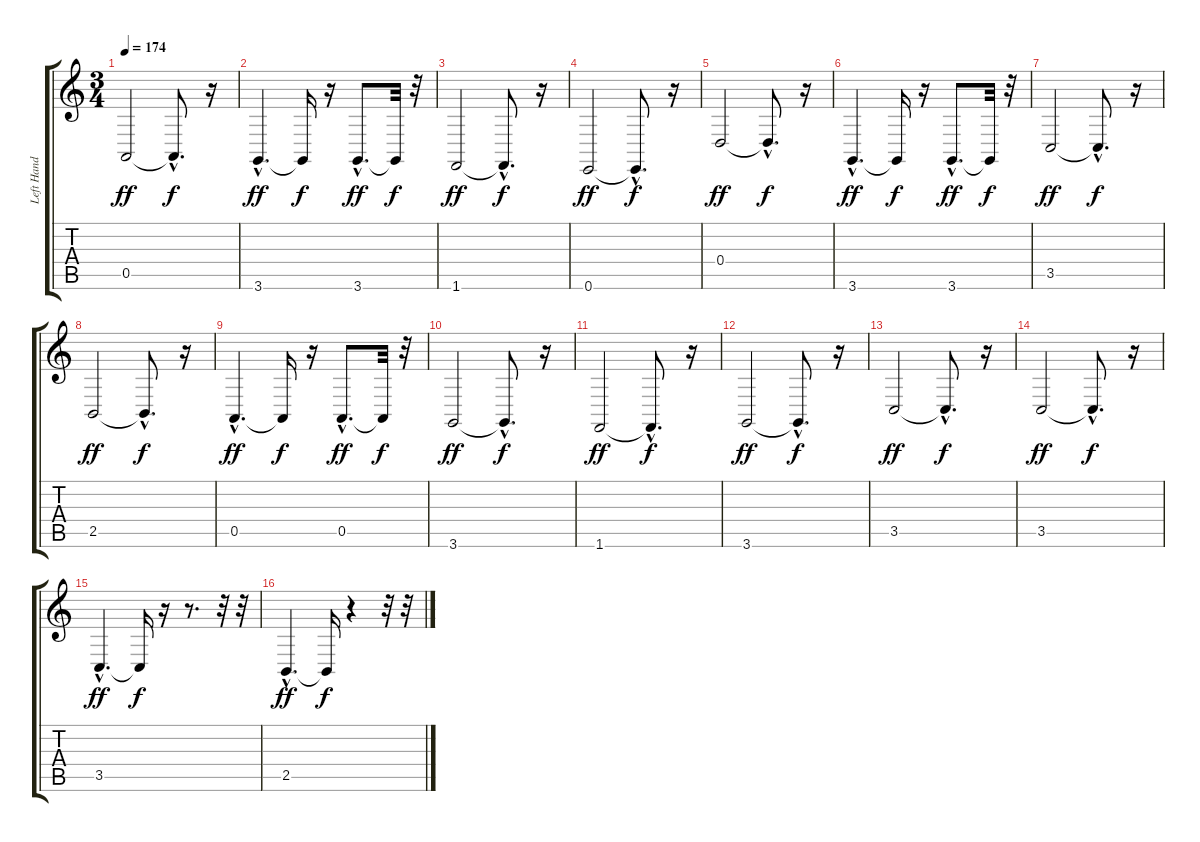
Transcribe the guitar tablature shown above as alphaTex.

\track ("Left Hand" "Left Hand") {instrument brightacousticpiano}
\staff {score tabs}
\tuning (E4 B3 G3 D3 A2 E2) {hide}
\ts (3 4)
\tempo 174
\clef g2
\ks c
0.5.2{dy ff} 0.5{hac t}.8{d dy f} r.16 |
3.6{hac}.4{d dy ff} 3.6{t}.16{dy f} r.16 3.6{hac}.8{d dy ff} 3.6{t}.32{dy f} r.32 |
1.6.2{dy ff} 1.6{hac t}.8{d dy f} r.16 |
0.6.2{dy ff} 0.6{hac t}.8{d dy f} r.16 |
0.4.2{dy ff} 0.4{hac t}.8{d dy f} r.16 |
3.6{hac}.4{d dy ff} 3.6{t}.16{dy f} r.16 3.6{hac}.8{d dy ff} 3.6{t}.32{dy f} r.32 |
3.5.2{dy ff} 3.5{hac t}.8{d dy f} r.16 |
2.5.2{dy ff} 2.5{hac t}.8{d dy f} r.16 |
0.5{hac}.4{d dy ff} 0.5{t}.16{dy f} r.16 0.5{hac}.8{d dy ff} 0.5{t}.32{dy f} r.32 |
3.6.2{dy ff} 3.6{hac t}.8{d dy f} r.16 |
1.6.2{dy ff} 1.6{hac t}.8{d dy f} r.16 |
3.6.2{dy ff} 3.6{hac t}.8{d dy f} r.16 |
3.5.2{dy ff} 3.5{hac t}.8{d dy f} r.16 |
3.5.2{dy ff} 3.5{hac t}.8{d dy f} r.16 |
3.5{hac}.4{d dy ff} 3.5{t}.16{dy f} r.16 r.8{d} r.32 r.32 |
2.5{hac}.4{d dy ff} 2.5{t}.16{dy f} r.4 r.32 r.32
